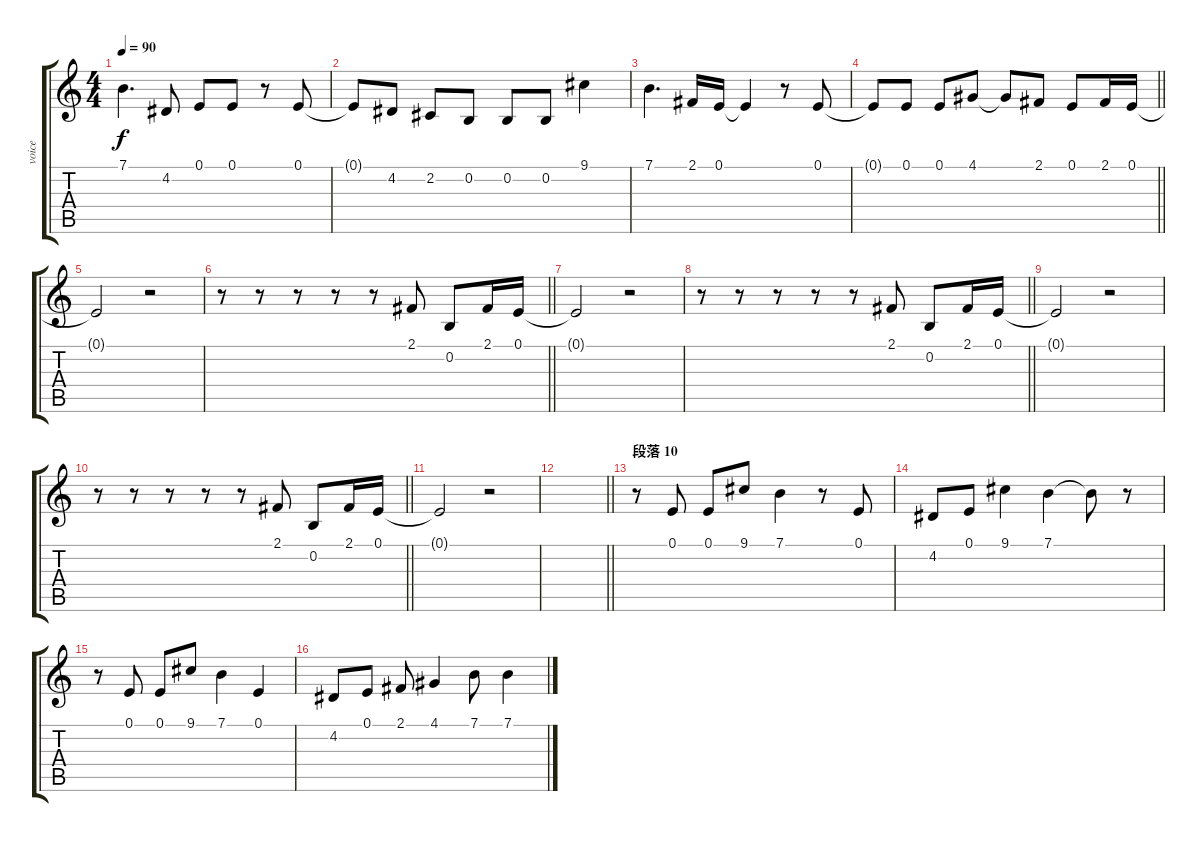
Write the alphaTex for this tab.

\track ("voice" "voice") {instrument lead6voice}
\staff {score tabs}
\tuning (E4 B3 G3 D3 A2 E2) {hide}
\ts (4 4)
\tempo 90
\clef g2
\ks c
7.1.4{d dy f} 4.2.8 0.1.8 0.1.8 r.8 0.1.8 |
0.1{t}.8 4.2.8 2.2.8 0.2.8 0.2.8 0.2.8 9.1.4 |
7.1.4{d} 2.1.16 0.1.16 0.1{t}.4 r.8 0.1.8 |
\barLineRight lightlight
0.1{t}.8 0.1.8 0.1.8 4.1.8 4.1{t}.8 2.1.8 0.1.8 2.1.16 0.1.16 |
0.1{t}.2 r.2 |
\barLineRight lightlight
r.8 r.8 r.8 r.8 r.8 2.1.8 0.2.8 2.1.16 0.1.16 |
0.1{t}.2 r.2 |
\barLineRight lightlight
r.8 r.8 r.8 r.8 r.8 2.1.8 0.2.8 2.1.16 0.1.16 |
0.1{t}.2 r.2 |
\barLineRight lightlight
r.8 r.8 r.8 r.8 r.8 2.1.8 0.2.8 2.1.16 0.1.16 |
0.1{t}.2 r.2 |
\barLineRight lightlight
|
\section ("" "段落 10")
r.8 0.1.8 0.1.8 9.1.8 7.1.4 r.8 0.1.8 |
4.2.8 0.1.8 9.1.4 7.1.4 7.1{t}.8 r.8 |
r.8 0.1.8 0.1.8 9.1.8 7.1.4 0.1.4 |
4.2.8 0.1.8 2.1.8 4.1.4 7.1.8 7.1.4
